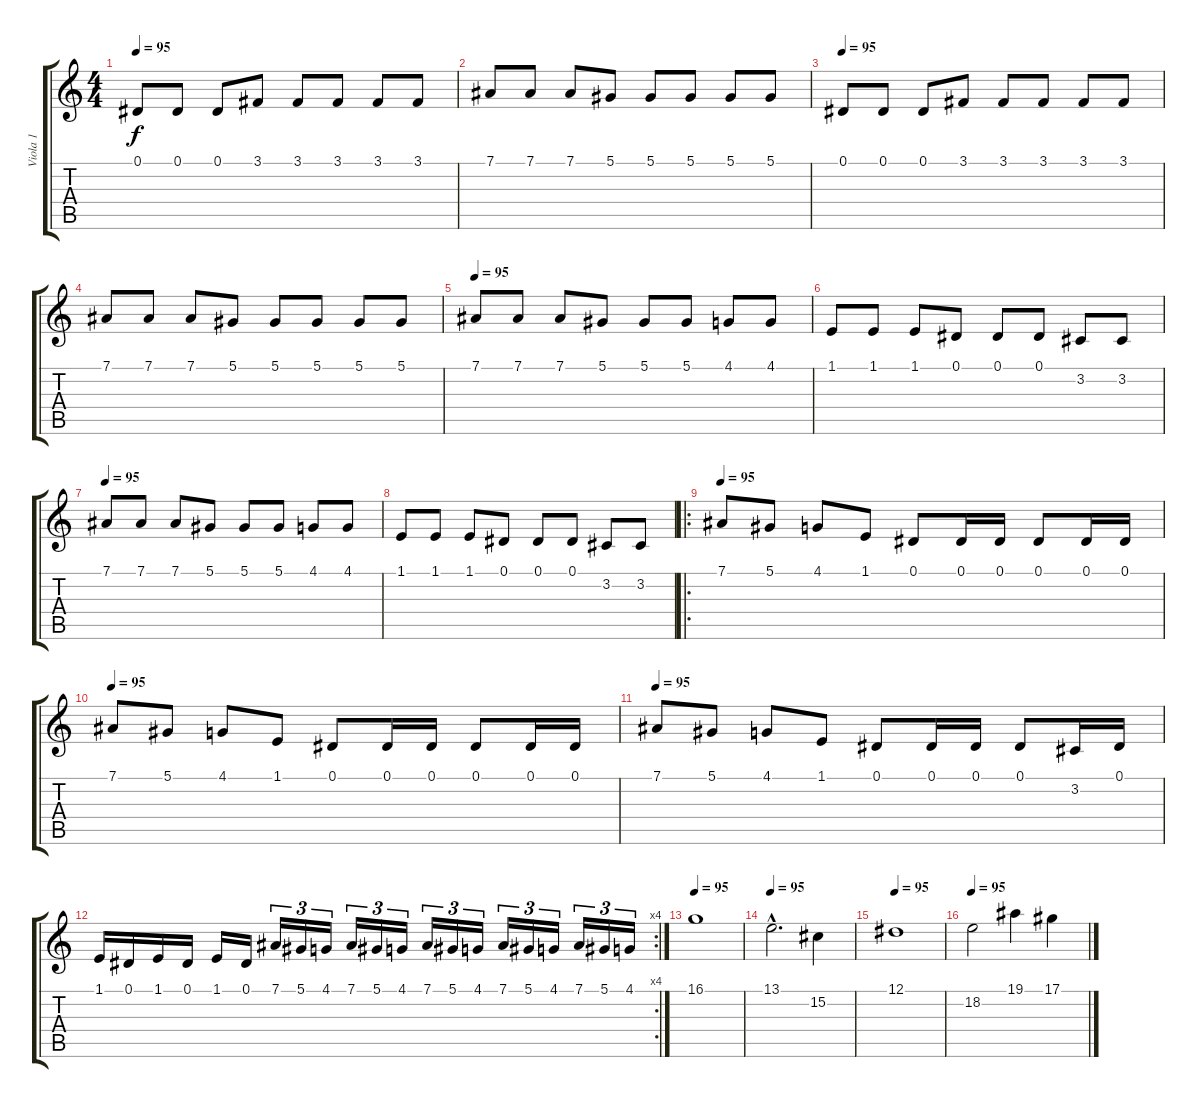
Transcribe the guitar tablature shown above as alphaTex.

\track ("Viola 1" "Viola 1") {instrument viola}
\staff {score tabs}
\tuning (Eb4 Bb3 Gb3 Db3 Ab2 Eb2) {hide}
\ts (4 4)
\tempo 95
\clef g2
\ks c
0.1.8{dy f} 0.1.8 0.1.8 3.1.8 3.1.8 3.1.8 3.1.8 3.1.8 |
7.1.8 7.1.8 7.1.8 5.1.8 5.1.8 5.1.8 5.1.8 5.1.8 |
\tempo 95
0.1.8 0.1.8 0.1.8 3.1.8 3.1.8 3.1.8 3.1.8 3.1.8 |
7.1.8 7.1.8 7.1.8 5.1.8 5.1.8 5.1.8 5.1.8 5.1.8 |
\tempo 95
7.1.8 7.1.8 7.1.8 5.1.8 5.1.8 5.1.8 4.1.8 4.1.8 |
1.1.8 1.1.8 1.1.8 0.1.8 0.1.8 0.1.8 3.2.8 3.2.8 |
\tempo 95
7.1.8 7.1.8 7.1.8 5.1.8 5.1.8 5.1.8 4.1.8 4.1.8 |
1.1.8 1.1.8 1.1.8 0.1.8 0.1.8 0.1.8 3.2.8 3.2.8 |
\ro
\tempo 95
7.1.8 5.1.8 4.1.8 1.1.8 0.1.8 0.1.16 0.1.16 0.1.8 0.1.16 0.1.16 |
\tempo 95
7.1.8 5.1.8 4.1.8 1.1.8 0.1.8 0.1.16 0.1.16 0.1.8 0.1.16 0.1.16 |
\tempo 95
7.1.8 5.1.8 4.1.8 1.1.8 0.1.8 0.1.16 0.1.16 0.1.8 3.2.16 0.1.16 |
\rc 4
1.1.16 0.1.16 1.1.16 0.1.16 1.1.16 0.1.16 7.1.16{tu (3 2)} 5.1.16{tu (3 2)} 4.1.16{tu (3 2)} 7.1.16{tu (3 2)} 5.1.16{tu (3 2)} 4.1.16{tu (3 2)} 7.1.16{tu (3 2)} 5.1.16{tu (3 2)} 4.1.16{tu (3 2)} 7.1.16{tu (3 2)} 5.1.16{tu (3 2)} 4.1.16{tu (3 2)} 7.1.16{tu (3 2)} 5.1.16{tu (3 2)} 4.1.16{tu (3 2)} |
\tempo 95
16.1.1 |
\tempo 95
13.1{hac}.2{d} 15.2.4 |
\tempo 95
12.1.1 |
\tempo 95
18.2.2 19.1.4 17.1.4
